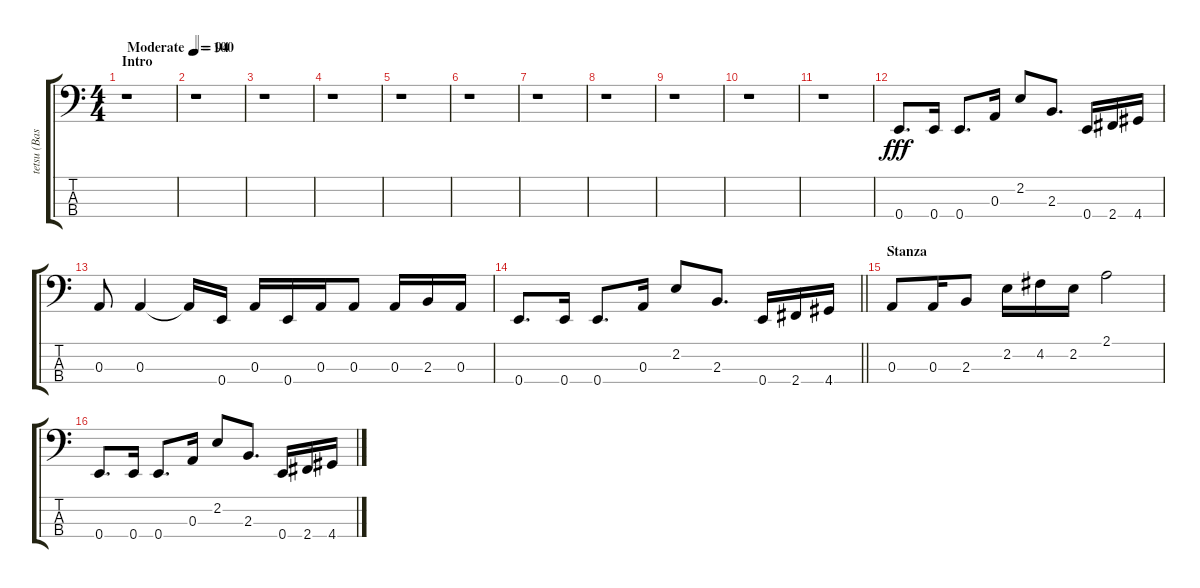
\track ("tetsu (Bass)" "tetsu (Bas") {instrument electricbassfinger}
\staff {score tabs}
\tuning (G2 D2 A1 E1) {hide}
\ts (4 4)
\section ("" "Intro")
\tempo (100 "Moderate")
\clef f4
\ks c
r.1{dy fff instrument electricbassfinger} |
\tempo 94
r.1 |
r.1 |
r.1 |
r.1 |
r.1 |
r.1 |
r.1 |
r.1 |
r.1 |
r.1 |
0.4.8{d} 0.4.16 0.4.8{d} 0.3.16 2.2.8 2.3.8{d} 0.4.16 2.4.16 4.4.16 |
0.3.8 0.3.4 0.3{t}.16 0.4.16 0.3.16 0.4.16 0.3.16 0.3.8 0.3.16 2.3.16 0.3.16 |
\barLineRight lightlight
0.4.8{d} 0.4.16 0.4.8{d} 0.3.16 2.2.8 2.3.8{d} 0.4.16 2.4.16 4.4.16 |
\section ("" "Stanza")
0.3.8 0.3.16 2.3.8 2.2.16 4.2.16 2.2.16 2.1.2 |
0.4.8{d} 0.4.16 0.4.8{d} 0.3.16 2.2.8 2.3.8{d} 0.4.16 2.4.16 4.4.16
